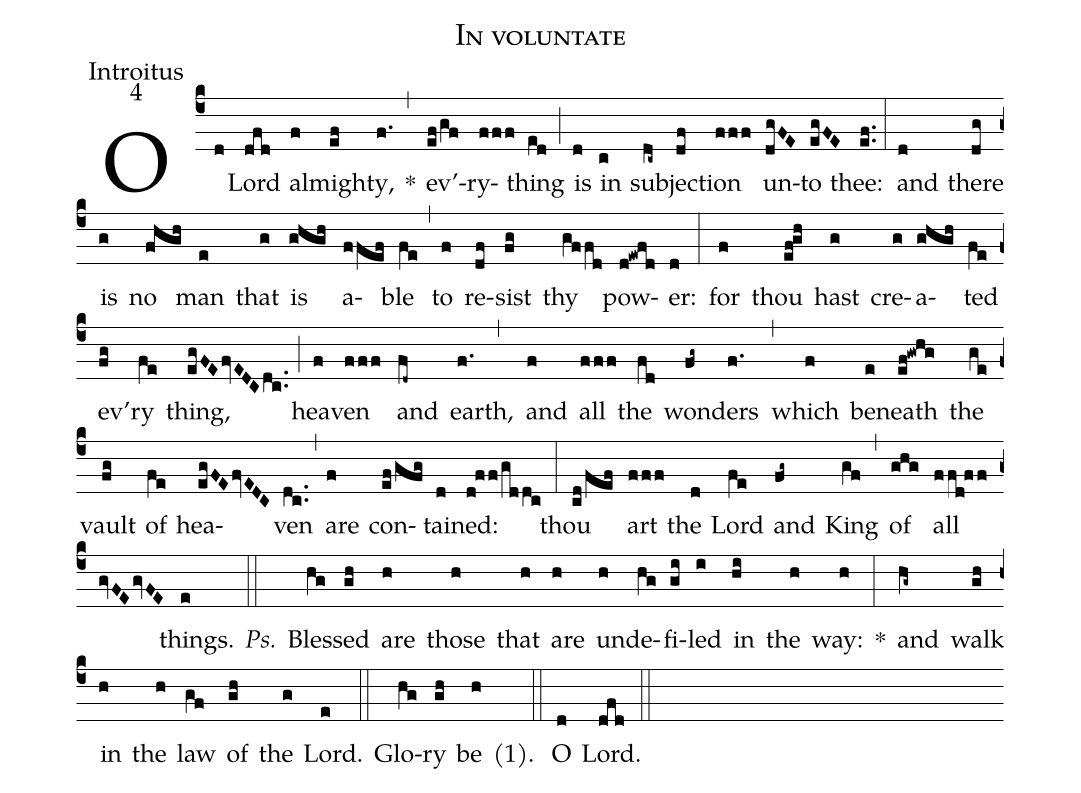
name:In voluntate;
office-part:Introitus;
mode:4;
%%
(c4) O(d) Lord(dfd) al(f)migh(ef)ty,(f.1) *(,) ev'(ef/gf)ry(fff)thing(ed) (;) is(d) in(c) sub(dc~)jec(df)tion(fff) un(dgFE)to(egFE) thee:(ef..) (:) and(d) there(dg) is(g) no(fhgh) man(e) that(g) is(ghgh) a(ffef)ble(fe) (,) to(f) re(df)sist(fg) thy(gffd) pow(d!ewfd)er:(d) (:) for(f) thou(ef!gh) hast(g) cre(g)a(ghgh)ted(fe) ev'(fg)ry(fe) thing,(egFE/fvEDCdc..) (;) hea(f)ven(fff) and(fd~) earth,(f.1) (,) and(f) all(fff) the(fd) won(fg~)ders(f.1) (,) which(f) be(e)neath(ef!gwhg) the(ge) vault(fg) of(fe) hea(egFE/fvEDC)ven(dc..) (,) are(f) con(ef/gfg)tai(d)ned:(d!ff/gddc) (:) thou(cd/fef) art(fff) the(d) Lord(fe) and(fg~) King(gf) (,) of(ghg) all(ffd!ff/gvFE/gvFE) things.(e) <i>Ps.</i>(::) Bles(hg)sed(gh) are(h) those(h) that(h) are(h) un(h)de(hg)fi(gi)led(i) in(hi) the(h) way:(h) *(:) and(hg~) walk(gh) in(h) the(h) law(gf) of(gh) the(g) Lord.(e) (::) Glo(hg)ry(gh) be(h) <v>(</v>1<v>)</v>.() (::) O(d) Lord.(dfd) (::)
